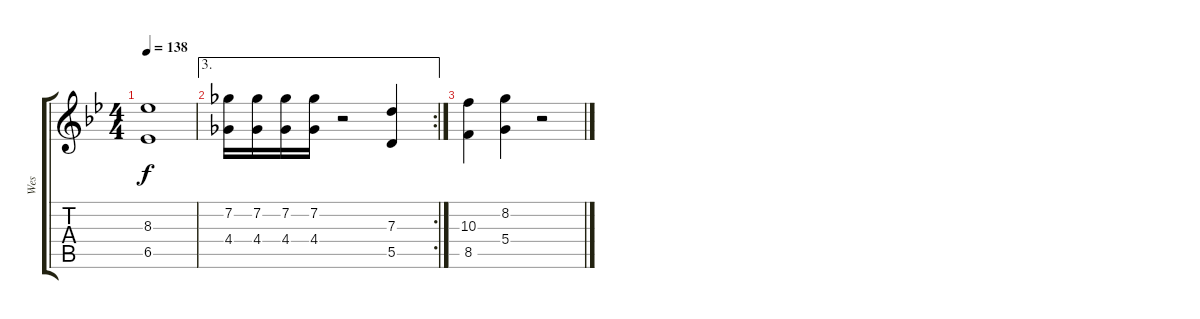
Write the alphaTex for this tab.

\track ("Wes" "Wes") {instrument electricguitarjazz}
\staff {score tabs}
\tuning (E4 B3 G3 D3 A2 E2) {hide}
\ts (4 4)
\tempo 138
\clef g2
\ks bb
(8.3 6.5).1{dy f} |
\ae 3
\rc 2
(7.2 4.4).16 (7.2 4.4).16 (7.2 4.4).16 (7.2 4.4).16 r.2 (7.3 5.5).4 |
(10.3 8.5).4 (8.2 5.4).4 r.2
